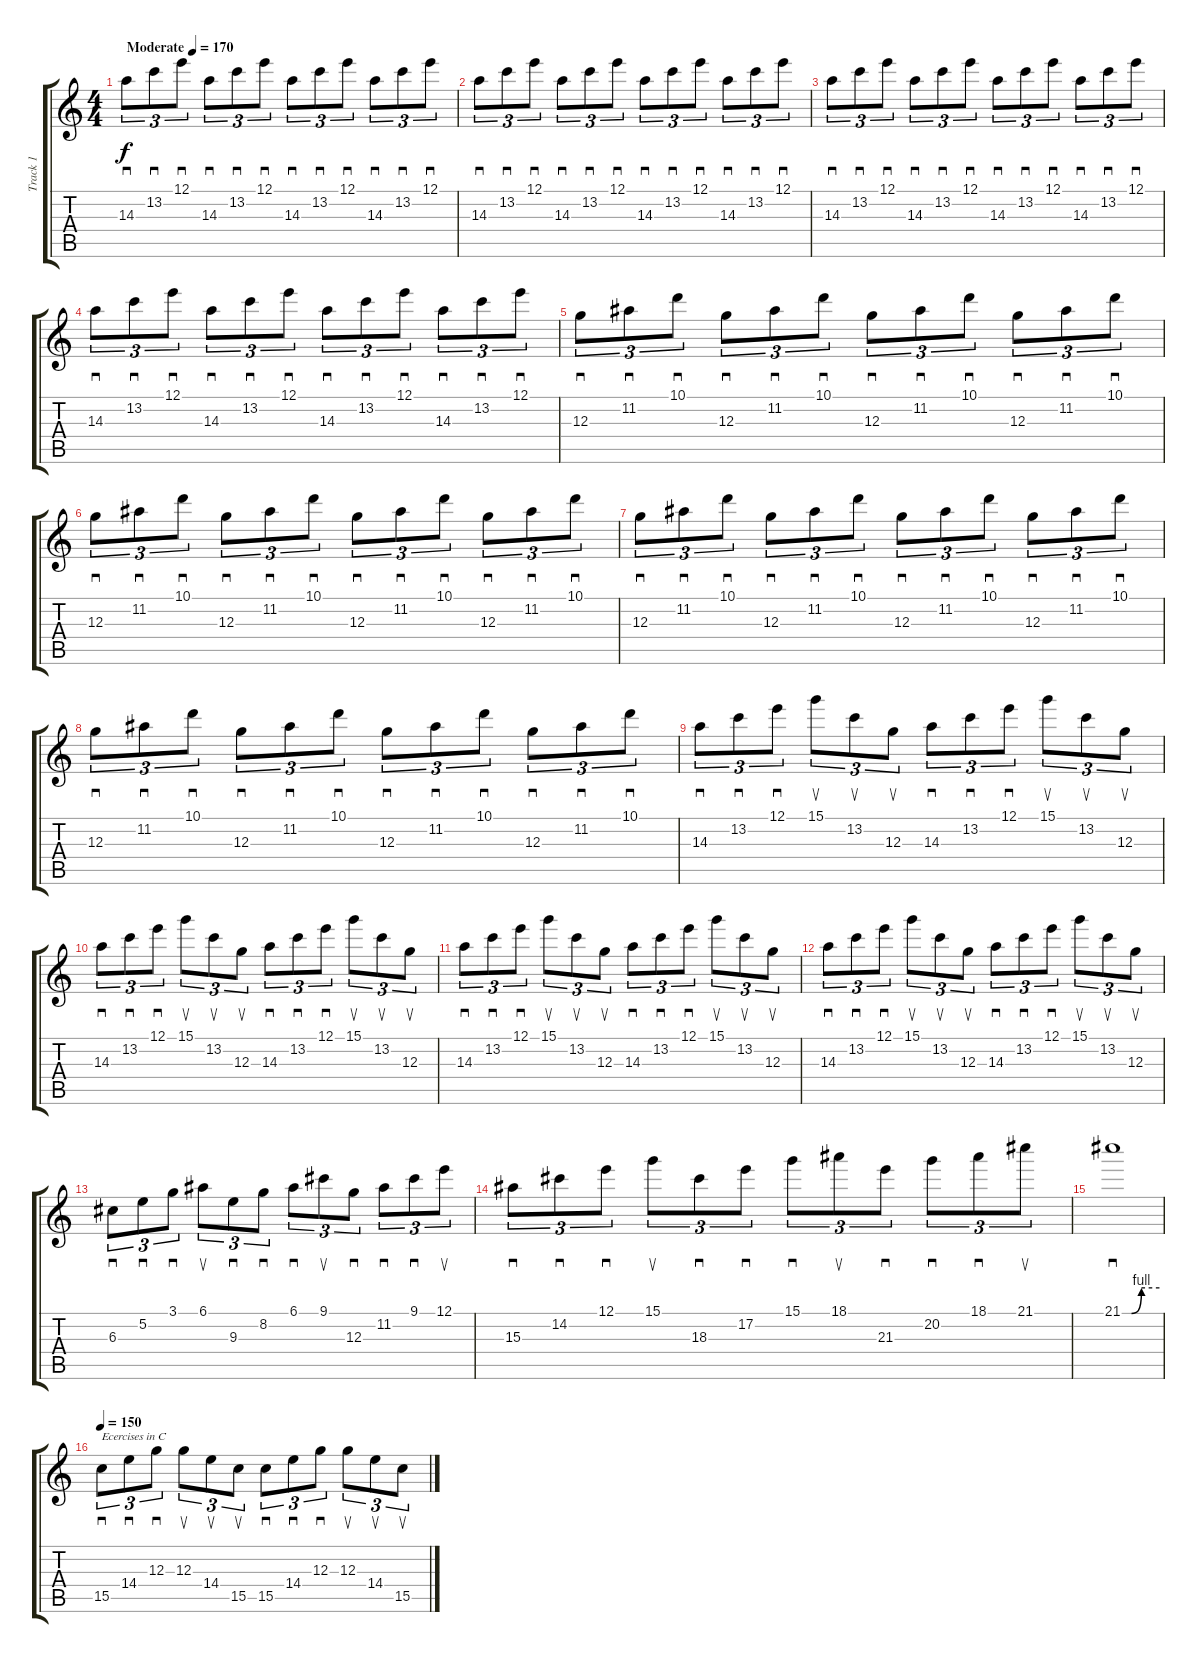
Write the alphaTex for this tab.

\track ("Track 1" "Track 1") {instrument acousticguitarsteel}
\staff {score tabs}
\tuning (E4 B3 G3 D3 A2 E2) {hide}
\ts (4 4)
\tempo (170 "Moderate")
\clef g2
\ks c
14.3.8{sd tu (3 2) dy f instrument acousticguitarsteel} 13.2.8{sd tu (3 2)} 12.1.8{sd tu (3 2)} 14.3.8{sd tu (3 2)} 13.2.8{sd tu (3 2)} 12.1.8{sd tu (3 2)} 14.3.8{sd tu (3 2)} 13.2.8{sd tu (3 2)} 12.1.8{sd tu (3 2)} 14.3.8{sd tu (3 2)} 13.2.8{sd tu (3 2)} 12.1.8{sd tu (3 2)} |
14.3.8{sd tu (3 2)} 13.2.8{sd tu (3 2)} 12.1.8{sd tu (3 2)} 14.3.8{sd tu (3 2)} 13.2.8{sd tu (3 2)} 12.1.8{sd tu (3 2)} 14.3.8{sd tu (3 2)} 13.2.8{sd tu (3 2)} 12.1.8{sd tu (3 2)} 14.3.8{sd tu (3 2)} 13.2.8{sd tu (3 2)} 12.1.8{sd tu (3 2)} |
14.3.8{sd tu (3 2)} 13.2.8{sd tu (3 2)} 12.1.8{sd tu (3 2)} 14.3.8{sd tu (3 2)} 13.2.8{sd tu (3 2)} 12.1.8{sd tu (3 2)} 14.3.8{sd tu (3 2)} 13.2.8{sd tu (3 2)} 12.1.8{sd tu (3 2)} 14.3.8{sd tu (3 2)} 13.2.8{sd tu (3 2)} 12.1.8{sd tu (3 2)} |
14.3.8{sd tu (3 2)} 13.2.8{sd tu (3 2)} 12.1.8{sd tu (3 2)} 14.3.8{sd tu (3 2)} 13.2.8{sd tu (3 2)} 12.1.8{sd tu (3 2)} 14.3.8{sd tu (3 2)} 13.2.8{sd tu (3 2)} 12.1.8{sd tu (3 2)} 14.3.8{sd tu (3 2)} 13.2.8{sd tu (3 2)} 12.1.8{sd tu (3 2)} |
12.3.8{sd tu (3 2)} 11.2.8{sd tu (3 2)} 10.1.8{sd tu (3 2)} 12.3.8{sd tu (3 2)} 11.2.8{sd tu (3 2)} 10.1.8{sd tu (3 2)} 12.3.8{sd tu (3 2)} 11.2.8{sd tu (3 2)} 10.1.8{sd tu (3 2)} 12.3.8{sd tu (3 2)} 11.2.8{sd tu (3 2)} 10.1.8{sd tu (3 2)} |
12.3.8{sd tu (3 2)} 11.2.8{sd tu (3 2)} 10.1.8{sd tu (3 2)} 12.3.8{sd tu (3 2)} 11.2.8{sd tu (3 2)} 10.1.8{sd tu (3 2)} 12.3.8{sd tu (3 2)} 11.2.8{sd tu (3 2)} 10.1.8{sd tu (3 2)} 12.3.8{sd tu (3 2)} 11.2.8{sd tu (3 2)} 10.1.8{sd tu (3 2)} |
12.3.8{sd tu (3 2)} 11.2.8{sd tu (3 2)} 10.1.8{sd tu (3 2)} 12.3.8{sd tu (3 2)} 11.2.8{sd tu (3 2)} 10.1.8{sd tu (3 2)} 12.3.8{sd tu (3 2)} 11.2.8{sd tu (3 2)} 10.1.8{sd tu (3 2)} 12.3.8{sd tu (3 2)} 11.2.8{sd tu (3 2)} 10.1.8{sd tu (3 2)} |
12.3.8{sd tu (3 2)} 11.2.8{sd tu (3 2)} 10.1.8{sd tu (3 2)} 12.3.8{sd tu (3 2)} 11.2.8{sd tu (3 2)} 10.1.8{sd tu (3 2)} 12.3.8{sd tu (3 2)} 11.2.8{sd tu (3 2)} 10.1.8{sd tu (3 2)} 12.3.8{sd tu (3 2)} 11.2.8{sd tu (3 2)} 10.1.8{sd tu (3 2)} |
14.3.8{sd tu (3 2)} 13.2.8{sd tu (3 2)} 12.1.8{sd tu (3 2)} 15.1.8{su tu (3 2)} 13.2.8{su tu (3 2)} 12.3.8{su tu (3 2)} 14.3.8{sd tu (3 2)} 13.2.8{sd tu (3 2)} 12.1.8{sd tu (3 2)} 15.1.8{su tu (3 2)} 13.2.8{su tu (3 2)} 12.3.8{su tu (3 2)} |
14.3.8{sd tu (3 2)} 13.2.8{sd tu (3 2)} 12.1.8{sd tu (3 2)} 15.1.8{su tu (3 2)} 13.2.8{su tu (3 2)} 12.3.8{su tu (3 2)} 14.3.8{sd tu (3 2)} 13.2.8{sd tu (3 2)} 12.1.8{sd tu (3 2)} 15.1.8{su tu (3 2)} 13.2.8{su tu (3 2)} 12.3.8{su tu (3 2)} |
14.3.8{sd tu (3 2)} 13.2.8{sd tu (3 2)} 12.1.8{sd tu (3 2)} 15.1.8{su tu (3 2)} 13.2.8{su tu (3 2)} 12.3.8{su tu (3 2)} 14.3.8{sd tu (3 2)} 13.2.8{sd tu (3 2)} 12.1.8{sd tu (3 2)} 15.1.8{su tu (3 2)} 13.2.8{su tu (3 2)} 12.3.8{su tu (3 2)} |
14.3.8{sd tu (3 2)} 13.2.8{sd tu (3 2)} 12.1.8{sd tu (3 2)} 15.1.8{su tu (3 2)} 13.2.8{su tu (3 2)} 12.3.8{su tu (3 2)} 14.3.8{sd tu (3 2)} 13.2.8{sd tu (3 2)} 12.1.8{sd tu (3 2)} 15.1.8{su tu (3 2)} 13.2.8{su tu (3 2)} 12.3.8{su tu (3 2)} |
6.3.8{sd tu (3 2)} 5.2.8{sd tu (3 2)} 3.1.8{sd tu (3 2)} 6.1.8{su tu (3 2)} 9.3.8{sd tu (3 2)} 8.2.8{sd tu (3 2)} 6.1.8{sd tu (3 2)} 9.1.8{su tu (3 2)} 12.3.8{sd tu (3 2)} 11.2.8{sd tu (3 2)} 9.1.8{sd tu (3 2)} 12.1.8{su tu (3 2)} |
15.3.8{sd tu (3 2)} 14.2.8{sd tu (3 2)} 12.1.8{sd tu (3 2)} 15.1.8{su tu (3 2)} 18.3.8{sd tu (3 2)} 17.2.8{sd tu (3 2)} 15.1.8{sd tu (3 2)} 18.1.8{su tu (3 2)} 21.3.8{sd tu (3 2)} 20.2.8{sd tu (3 2)} 18.1.8{sd tu (3 2)} 21.1.8{su tu (3 2)} |
21.1{be (custom 0 0 15 0 31 4 60 4)}.1{sd} |
\tempo 150
15.5.8{sd tu (3 2) txt "Ecercises in C"} 14.4.8{sd tu (3 2)} 12.3.8{sd tu (3 2)} 12.3.8{su tu (3 2)} 14.4.8{su tu (3 2)} 15.5.8{su tu (3 2)} 15.5.8{sd tu (3 2)} 14.4.8{sd tu (3 2)} 12.3.8{sd tu (3 2)} 12.3.8{su tu (3 2)} 14.4.8{su tu (3 2)} 15.5.8{su tu (3 2)}
